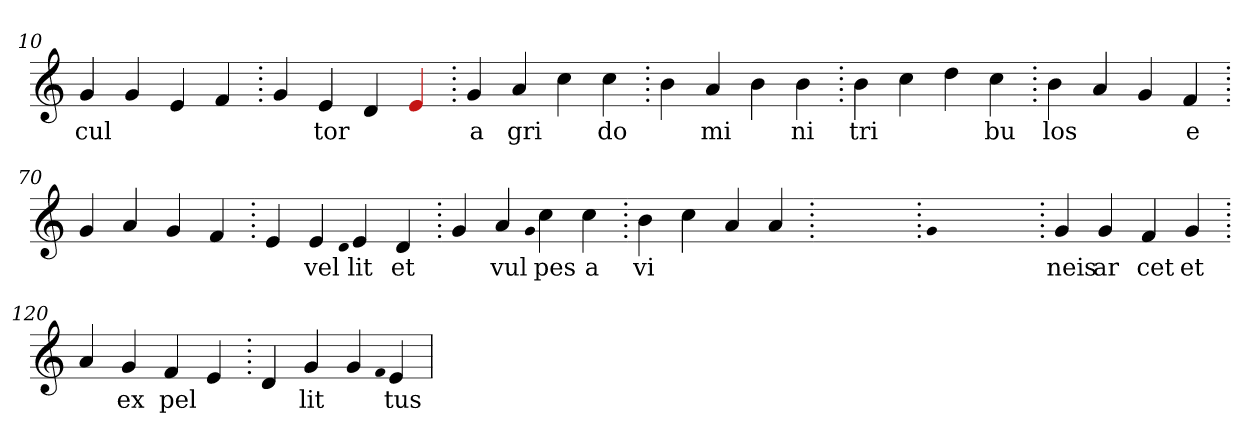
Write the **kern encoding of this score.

**kern	**text
*part1	*part1
*staff1	*staff1
*clefG2	*
=10.	=10.
4g	cul
4g	.
4e	.
4f	.
=20.	=20.
4g	.
4e	tor
4d	.
4Re	.
=30.	=30.
4g	a
4a	gri
4cc	.
4cc	do
=40.	=40.
4b	.
4a	mi
4b	.
4b	ni
=50.	=50.
4b	tri
4cc	.
4dd	.
4cc	bu
=60.	=60.
4b	los
4a	.
4g	.
4f	e
=70.	=70.
4g	.
4a	.
4g	.
4f	.
=80.	=80.
4e	.
4e	vel
qqd	.
4e	lit
4d	et
=90.	=90.
4g	.
4a	vul
qqg	.
4cc	pes
4cc	a
=100.	=100.
4b	vi
4cc	.
4a	.
4a	.
=110.	=110.
1ryy	.
=110.	=110.
qqg	.
1ryy	.
=110.	=110.
4g	neis
4g	ar
4f	cet
4g	et
=120.	=120.
4a	.
4g	ex
4f	pel
4e	.
=130.	=130.
4d	.
4g	lit
4g	.
qqf	.
4e	tus
=	=
*-	*-
